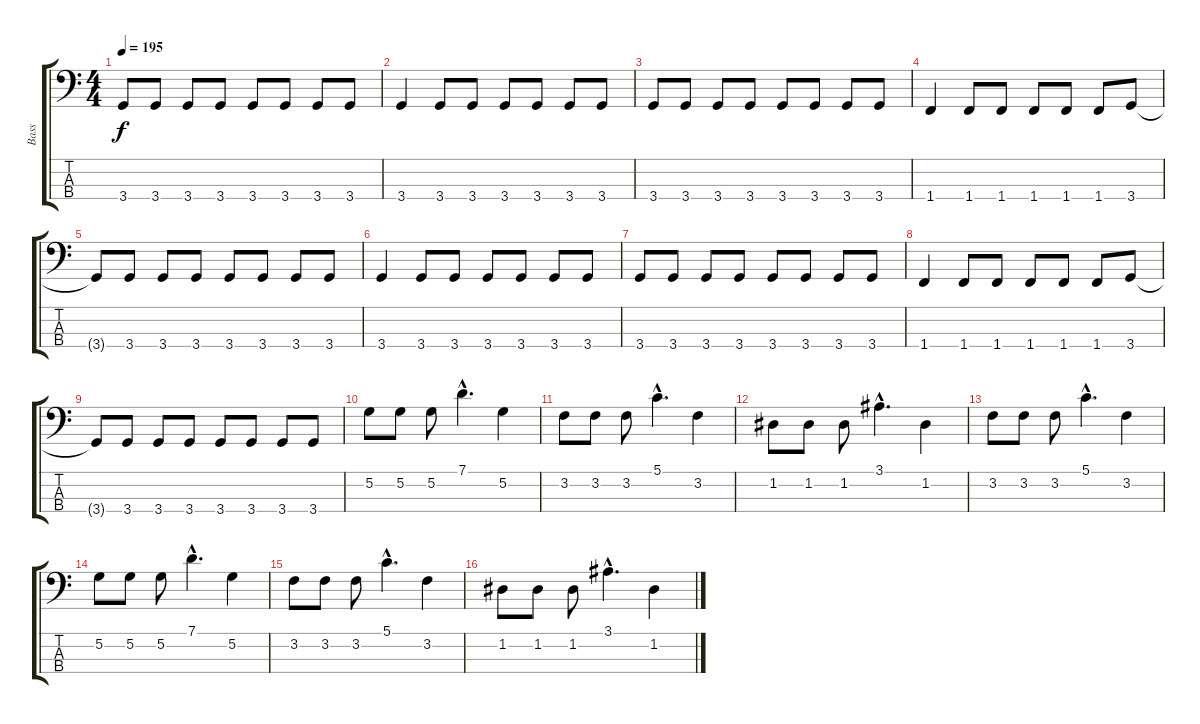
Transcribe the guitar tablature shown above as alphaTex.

\track ("Bass" "Bass") {instrument electricbasspick}
\staff {score tabs}
\tuning (G2 D2 A1 E1) {hide}
\ts (4 4)
\tempo 195
\clef f4
\ks c
3.4{t}.8{dy f} 3.4.8 3.4.8 3.4.8 3.4.8 3.4.8 3.4.8 3.4.8 |
3.4.4 3.4.8 3.4.8 3.4.8 3.4.8 3.4.8 3.4.8 |
3.4.8 3.4.8 3.4.8 3.4.8 3.4.8 3.4.8 3.4.8 3.4.8 |
1.4.4 1.4.8 1.4.8 1.4.8 1.4.8 1.4.8 3.4.8 |
3.4{t}.8 3.4.8 3.4.8 3.4.8 3.4.8 3.4.8 3.4.8 3.4.8 |
3.4.4 3.4.8 3.4.8 3.4.8 3.4.8 3.4.8 3.4.8 |
3.4.8 3.4.8 3.4.8 3.4.8 3.4.8 3.4.8 3.4.8 3.4.8 |
1.4.4 1.4.8 1.4.8 1.4.8 1.4.8 1.4.8 3.4.8 |
3.4{t}.8 3.4.8 3.4.8 3.4.8 3.4.8 3.4.8 3.4.8 3.4.8 |
5.2.8 5.2.8 5.2.8 7.1{hac}.4{d} 5.2.4 |
3.2.8 3.2.8 3.2.8 5.1{hac}.4{d} 3.2.4 |
1.2.8 1.2.8 1.2.8 3.1{hac}.4{d} 1.2.4 |
3.2.8 3.2.8 3.2.8 5.1{hac}.4{d} 3.2.4 |
5.2.8 5.2.8 5.2.8 7.1{hac}.4{d} 5.2.4 |
3.2.8 3.2.8 3.2.8 5.1{hac}.4{d} 3.2.4 |
1.2.8 1.2.8 1.2.8 3.1{hac}.4{d} 1.2.4
